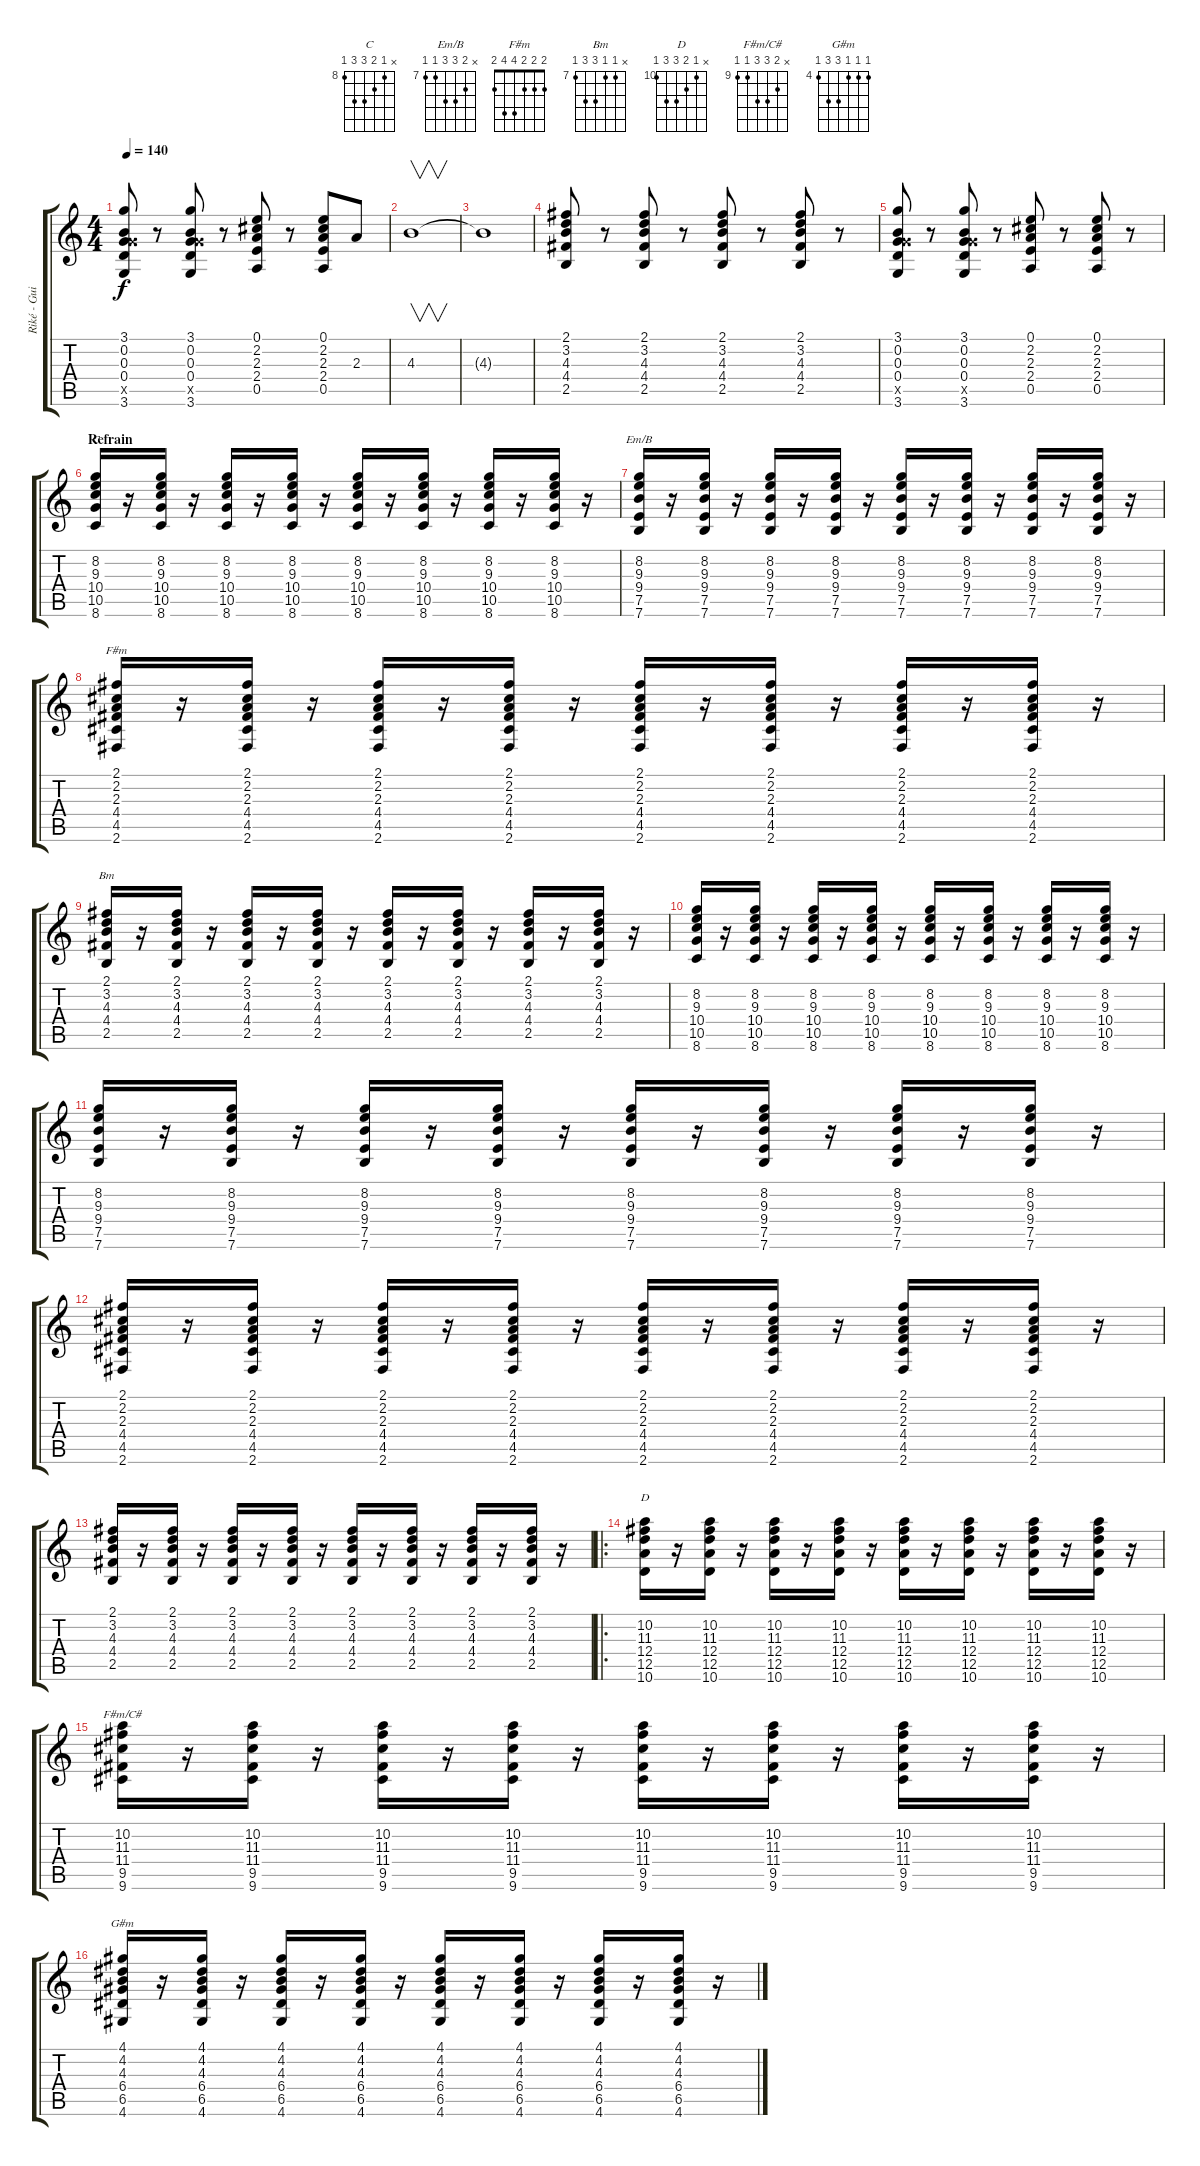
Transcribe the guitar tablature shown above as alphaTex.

\track ("Riké - Guitare" "Riké - Gui") {instrument acousticguitarsteel}
\staff {score tabs}
\tuning (E4 B3 G3 D3 A2 E2) {hide}
\chord ("C" x 8 9 10 10 8) {firstfret 8}
\chord ("Em/B" x 8 9 9 7 7) {firstfret 7}
\chord ("F#m" 2 2 2 4 4 2)
\chord ("Bm" x 7 7 9 9 7) {firstfret 7}
\chord ("D" x 10 11 12 12 10) {firstfret 10}
\chord ("F#m/C#" x 10 11 11 9 9) {firstfret 9}
\chord ("G#m" 4 4 4 6 6 4) {firstfret 4}
\ts (4 4)
\tempo 140
\clef g2
\ks c
(3.1 0.2 0.3 0.4 10.5{x} 3.6).8{dy f} r.8 (3.1 0.2 0.3 0.4 10.5{x} 3.6).8 r.8 (0.1 2.2 2.3 2.4 0.5).8 r.8 (0.1 2.2 2.3 2.4 0.5).8 2.3.8 |
4.3.1{v} |
4.3{t}.1 |
(2.1 3.2 4.3 4.4 2.5).8 r.8 (2.1 3.2 4.3 4.4 2.5).8 r.8 (2.1 3.2 4.3 4.4 2.5).8 r.8 (2.1 3.2 4.3 4.4 2.5).8 r.8 |
(3.1 0.2 0.3 0.4 10.5{x} 3.6).8 r.8 (3.1 0.2 0.3 0.4 10.5{x} 3.6).8 r.8 (0.1 2.2 2.3 2.4 0.5).8 r.8 (0.1 2.2 2.3 2.4 0.5).8 r.8 |
\section ("" "Refrain")
(8.2 9.3 10.4 10.5 8.6).16{ch "C" volume 6} r.16 (8.2 9.3 10.4 10.5 8.6).16 r.16 (8.2 9.3 10.4 10.5 8.6).16 r.16 (8.2 9.3 10.4 10.5 8.6).16 r.16 (8.2 9.3 10.4 10.5 8.6).16 r.16 (8.2 9.3 10.4 10.5 8.6).16 r.16 (8.2 9.3 10.4 10.5 8.6).16 r.16 (8.2 9.3 10.4 10.5 8.6).16 r.16 |
(8.2 9.3 9.4 7.5 7.6).16{ch "Em/B"} r.16 (8.2 9.3 9.4 7.5 7.6).16 r.16 (8.2 9.3 9.4 7.5 7.6).16 r.16 (8.2 9.3 9.4 7.5 7.6).16 r.16 (8.2 9.3 9.4 7.5 7.6).16 r.16 (8.2 9.3 9.4 7.5 7.6).16 r.16 (8.2 9.3 9.4 7.5 7.6).16 r.16 (8.2 9.3 9.4 7.5 7.6).16 r.16 |
(2.1 2.2 2.3 4.4 4.5 2.6).16{ch "F#m"} r.16 (2.1 2.2 2.3 4.4 4.5 2.6).16 r.16 (2.1 2.2 2.3 4.4 4.5 2.6).16 r.16 (2.1 2.2 2.3 4.4 4.5 2.6).16 r.16 (2.1 2.2 2.3 4.4 4.5 2.6).16 r.16 (2.1 2.2 2.3 4.4 4.5 2.6).16 r.16 (2.1 2.2 2.3 4.4 4.5 2.6).16 r.16 (2.1 2.2 2.3 4.4 4.5 2.6).16 r.16 |
(2.1 3.2 4.3 4.4 2.5).16{ch "Bm"} r.16 (2.1 3.2 4.3 4.4 2.5).16 r.16 (2.1 3.2 4.3 4.4 2.5).16 r.16 (2.1 3.2 4.3 4.4 2.5).16 r.16 (2.1 3.2 4.3 4.4 2.5).16 r.16 (2.1 3.2 4.3 4.4 2.5).16 r.16 (2.1 3.2 4.3 4.4 2.5).16 r.16 (2.1 3.2 4.3 4.4 2.5).16 r.16 |
(8.2 9.3 10.4 10.5 8.6).16 r.16 (8.2 9.3 10.4 10.5 8.6).16 r.16 (8.2 9.3 10.4 10.5 8.6).16 r.16 (8.2 9.3 10.4 10.5 8.6).16 r.16 (8.2 9.3 10.4 10.5 8.6).16 r.16 (8.2 9.3 10.4 10.5 8.6).16 r.16 (8.2 9.3 10.4 10.5 8.6).16 r.16 (8.2 9.3 10.4 10.5 8.6).16 r.16 |
(8.2 9.3 9.4 7.5 7.6).16 r.16 (8.2 9.3 9.4 7.5 7.6).16 r.16 (8.2 9.3 9.4 7.5 7.6).16 r.16 (8.2 9.3 9.4 7.5 7.6).16 r.16 (8.2 9.3 9.4 7.5 7.6).16 r.16 (8.2 9.3 9.4 7.5 7.6).16 r.16 (8.2 9.3 9.4 7.5 7.6).16 r.16 (8.2 9.3 9.4 7.5 7.6).16 r.16 |
(2.1 2.2 2.3 4.4 4.5 2.6).16 r.16 (2.1 2.2 2.3 4.4 4.5 2.6).16 r.16 (2.1 2.2 2.3 4.4 4.5 2.6).16 r.16 (2.1 2.2 2.3 4.4 4.5 2.6).16 r.16 (2.1 2.2 2.3 4.4 4.5 2.6).16 r.16 (2.1 2.2 2.3 4.4 4.5 2.6).16 r.16 (2.1 2.2 2.3 4.4 4.5 2.6).16 r.16 (2.1 2.2 2.3 4.4 4.5 2.6).16 r.16 |
(2.1 3.2 4.3 4.4 2.5).16 r.16 (2.1 3.2 4.3 4.4 2.5).16 r.16 (2.1 3.2 4.3 4.4 2.5).16 r.16 (2.1 3.2 4.3 4.4 2.5).16 r.16 (2.1 3.2 4.3 4.4 2.5).16 r.16 (2.1 3.2 4.3 4.4 2.5).16 r.16 (2.1 3.2 4.3 4.4 2.5).16 r.16 (2.1 3.2 4.3 4.4 2.5).16 r.16 |
\ro
(10.2 11.3 12.4 12.5 10.6).16{ch "D" volume 6} r.16 (10.2 11.3 12.4 12.5 10.6).16 r.16 (10.2 11.3 12.4 12.5 10.6).16 r.16 (10.2 11.3 12.4 12.5 10.6).16 r.16 (10.2 11.3 12.4 12.5 10.6).16 r.16 (10.2 11.3 12.4 12.5 10.6).16 r.16 (10.2 11.3 12.4 12.5 10.6).16 r.16 (10.2 11.3 12.4 12.5 10.6).16 r.16 |
(10.2 11.3 11.4 9.5 9.6).16{ch "F#m/C#"} r.16 (10.2 11.3 11.4 9.5 9.6).16 r.16 (10.2 11.3 11.4 9.5 9.6).16 r.16 (10.2 11.3 11.4 9.5 9.6).16 r.16 (10.2 11.3 11.4 9.5 9.6).16 r.16 (10.2 11.3 11.4 9.5 9.6).16 r.16 (10.2 11.3 11.4 9.5 9.6).16 r.16 (10.2 11.3 11.4 9.5 9.6).16 r.16 |
(4.1 4.2 4.3 6.4 6.5 4.6).16{ch "G#m"} r.16 (4.1 4.2 4.3 6.4 6.5 4.6).16 r.16 (4.1 4.2 4.3 6.4 6.5 4.6).16 r.16 (4.1 4.2 4.3 6.4 6.5 4.6).16 r.16 (4.1 4.2 4.3 6.4 6.5 4.6).16 r.16 (4.1 4.2 4.3 6.4 6.5 4.6).16 r.16 (4.1 4.2 4.3 6.4 6.5 4.6).16 r.16 (4.1 4.2 4.3 6.4 6.5 4.6).16 r.16
